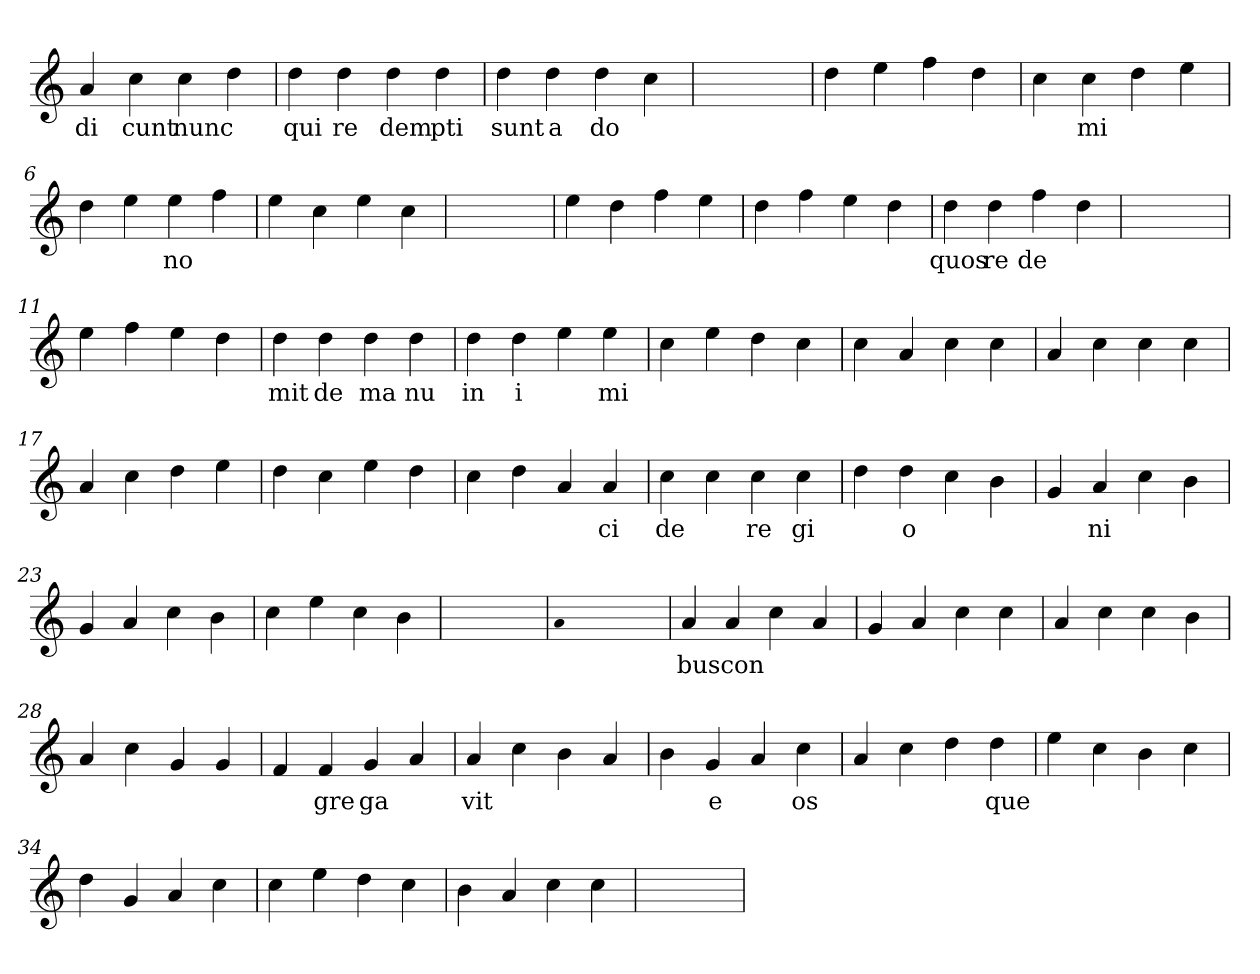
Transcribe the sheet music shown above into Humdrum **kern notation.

**kern	**text
*part1	*part1
*staff1	*staff1
*clefG2	*
=1	=1
4a	di
4cc	cunt
4cc	nunc
4dd	.
=2	=2
4dd	qui
4dd	re
4dd	dem
4dd	pti
=3	=3
4dd	sunt
4dd	a
4dd	do
4cc	.
=4	=4
1ryy	.
=4	=4
4dd	.
4ee	.
4ff	.
4dd	.
=5	=5
4cc	.
4cc	mi
4dd	.
4ee	.
=6	=6
4dd	.
4ee	.
4ee	no
4ff	.
=7	=7
4ee	.
4cc	.
4ee	.
4cc	.
=8	=8
1ryy	.
=8	=8
4ee	.
4dd	.
4ff	.
4ee	.
=9	=9
4dd	.
4ff	.
4ee	.
4dd	.
=10	=10
4dd	quos
4dd	re
4ff	de
4dd	.
=11	=11
1ryy	.
=11	=11
4ee	.
4ff	.
4ee	.
4dd	.
=12	=12
4dd	mit
4dd	de
4dd	ma
4dd	nu
=13	=13
4dd	in
4dd	i
4ee	.
4ee	mi
=14	=14
4cc	.
4ee	.
4dd	.
4cc	.
=15	=15
4cc	.
4a	.
4cc	.
4cc	.
=16	=16
4a	.
4cc	.
4cc	.
4cc	.
=17	=17
4a	.
4cc	.
4dd	.
4ee	.
=18	=18
4dd	.
4cc	.
4ee	.
4dd	.
=19	=19
4cc	.
4dd	.
4a	.
4a	ci
=20	=20
4cc	de
4cc	.
4cc	re
4cc	gi
=21	=21
4dd	.
4dd	o
4cc	.
4b	.
=22	=22
4g	.
4a	ni
4cc	.
4b	.
=23	=23
4g	.
4a	.
4cc	.
4b	.
=24	=24
4cc	.
4ee	.
4cc	.
4b	.
=25	=25
1ryy	.
=25	=25
qqa	.
1ryy	.
=25	=25
4a	bus
4a	con
4cc	.
4a	.
=26	=26
4g	.
4a	.
4cc	.
4cc	.
=27	=27
4a	.
4cc	.
4cc	.
4b	.
=28	=28
4a	.
4cc	.
4g	.
4g	.
=29	=29
4f	.
4f	gre
4g	ga
4a	.
=30	=30
4a	vit
4cc	.
4b	.
4a	.
=31	=31
4b	.
4g	e
4a	.
4cc	os
=32	=32
4a	.
4cc	.
4dd	.
4dd	que
=33	=33
4ee	.
4cc	.
4b	.
4cc	.
=34	=34
4dd	.
4g	.
4a	.
4cc	.
=35	=35
4cc	.
4ee	.
4dd	.
4cc	.
=36	=36
4b	.
4a	.
4cc	.
4cc	.
=37	=37
1ryy	.
=	=
*-	*-
